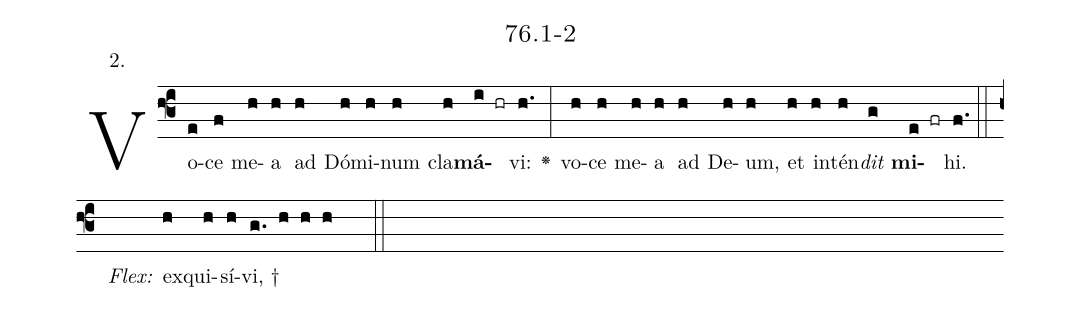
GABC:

name: 76.1-2;
annotation: 2.;
%%
(f3)Vo(e)ce(f) me(h)a(h) ad(h) Dó(h)mi(h)num(h) cla(h)<b>má</b>(i hr)vi:(h.) <v>\greheightstar</v>(:) vo(h)ce(h) me(h)a(h) ad(h) De(h)um,(h) et(h) in(h)tén(h)<i>dit</i>(g) <b>mi</b>(e fr)hi.(f.) (::)
<i>Flex:</i>()  ex(h)qui(h)sí(h)vi, †(g. h h h  ::)

%E(h) u(h) o(h) u(g) a(e) e.(f.) (::)
